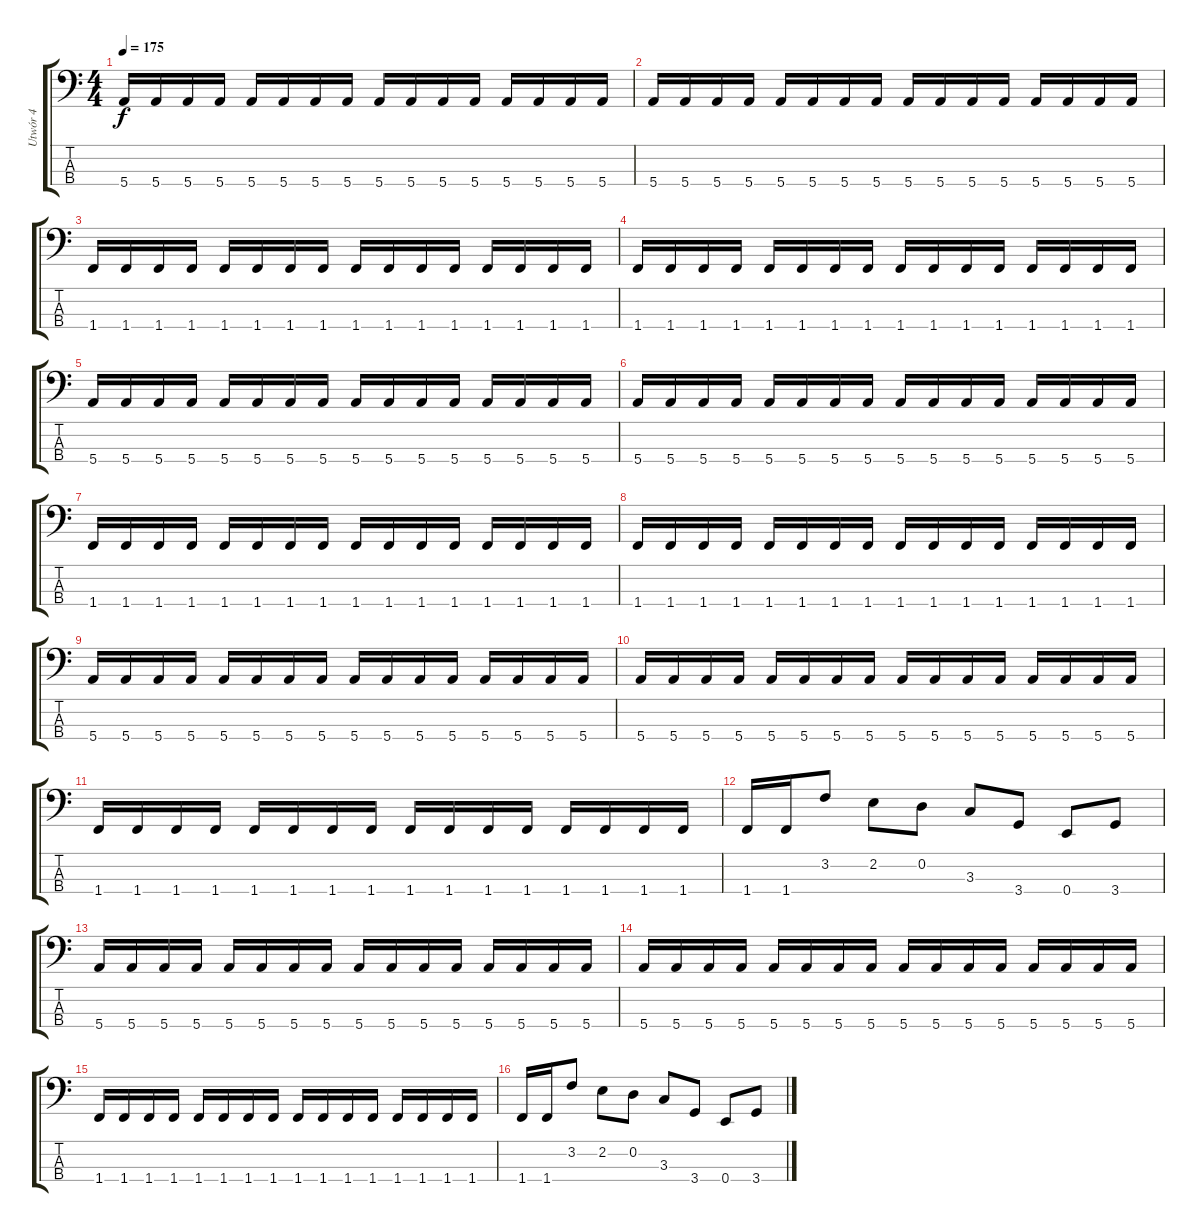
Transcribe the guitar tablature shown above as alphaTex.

\track ("Utwór 4" "Utwór 4") {instrument electricbassfinger}
\staff {score tabs}
\tuning (G2 D2 A1 E1) {hide}
\ts (4 4)
\tempo 175
\clef f4
\ks c
5.4.16{dy f} 5.4.16 5.4.16 5.4.16 5.4.16 5.4.16 5.4.16 5.4.16 5.4.16 5.4.16 5.4.16 5.4.16 5.4.16 5.4.16 5.4.16 5.4.16 |
5.4.16 5.4.16 5.4.16 5.4.16 5.4.16 5.4.16 5.4.16 5.4.16 5.4.16 5.4.16 5.4.16 5.4.16 5.4.16 5.4.16 5.4.16 5.4.16 |
1.4.16 1.4.16 1.4.16 1.4.16 1.4.16 1.4.16 1.4.16 1.4.16 1.4.16 1.4.16 1.4.16 1.4.16 1.4.16 1.4.16 1.4.16 1.4.16 |
1.4.16 1.4.16 1.4.16 1.4.16 1.4.16 1.4.16 1.4.16 1.4.16 1.4.16 1.4.16 1.4.16 1.4.16 1.4.16 1.4.16 1.4.16 1.4.16 |
5.4.16 5.4.16 5.4.16 5.4.16 5.4.16 5.4.16 5.4.16 5.4.16 5.4.16 5.4.16 5.4.16 5.4.16 5.4.16 5.4.16 5.4.16 5.4.16 |
5.4.16 5.4.16 5.4.16 5.4.16 5.4.16 5.4.16 5.4.16 5.4.16 5.4.16 5.4.16 5.4.16 5.4.16 5.4.16 5.4.16 5.4.16 5.4.16 |
1.4.16 1.4.16 1.4.16 1.4.16 1.4.16 1.4.16 1.4.16 1.4.16 1.4.16 1.4.16 1.4.16 1.4.16 1.4.16 1.4.16 1.4.16 1.4.16 |
1.4.16 1.4.16 1.4.16 1.4.16 1.4.16 1.4.16 1.4.16 1.4.16 1.4.16 1.4.16 1.4.16 1.4.16 1.4.16 1.4.16 1.4.16 1.4.16 |
5.4.16 5.4.16 5.4.16 5.4.16 5.4.16 5.4.16 5.4.16 5.4.16 5.4.16 5.4.16 5.4.16 5.4.16 5.4.16 5.4.16 5.4.16 5.4.16 |
5.4.16 5.4.16 5.4.16 5.4.16 5.4.16 5.4.16 5.4.16 5.4.16 5.4.16 5.4.16 5.4.16 5.4.16 5.4.16 5.4.16 5.4.16 5.4.16 |
1.4.16 1.4.16 1.4.16 1.4.16 1.4.16 1.4.16 1.4.16 1.4.16 1.4.16 1.4.16 1.4.16 1.4.16 1.4.16 1.4.16 1.4.16 1.4.16 |
1.4.16 1.4.16 3.2.8 2.2.8 0.2.8 3.3.8 3.4.8 0.4.8 3.4.8 |
5.4.16 5.4.16 5.4.16 5.4.16 5.4.16 5.4.16 5.4.16 5.4.16 5.4.16 5.4.16 5.4.16 5.4.16 5.4.16 5.4.16 5.4.16 5.4.16 |
5.4.16 5.4.16 5.4.16 5.4.16 5.4.16 5.4.16 5.4.16 5.4.16 5.4.16 5.4.16 5.4.16 5.4.16 5.4.16 5.4.16 5.4.16 5.4.16 |
1.4.16 1.4.16 1.4.16 1.4.16 1.4.16 1.4.16 1.4.16 1.4.16 1.4.16 1.4.16 1.4.16 1.4.16 1.4.16 1.4.16 1.4.16 1.4.16 |
1.4.16 1.4.16 3.2.8 2.2.8 0.2.8 3.3.8 3.4.8 0.4.8 3.4.8
